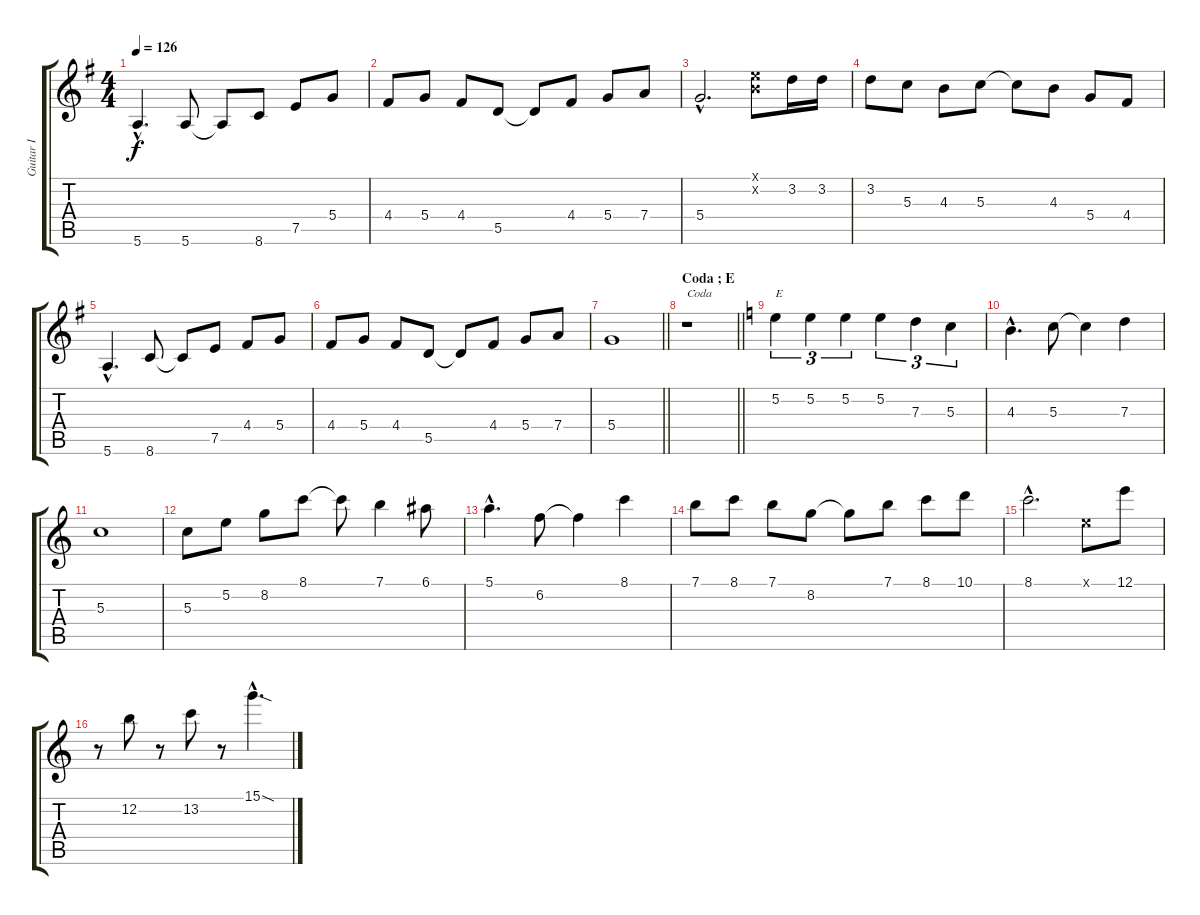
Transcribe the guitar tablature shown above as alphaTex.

\track ("Guitar I" "Guitar I") {instrument overdrivenguitar}
\staff {score tabs}
\tuning (E4 B3 G3 D3 A2 E2) {hide}
\ts (4 4)
\tempo 126
\clef g2
\ks g
5.6{hac}.4{d dy f} 5.6.8 5.6{t}.8 8.6.8 7.5.8 5.4.8 |
4.4.8 5.4.8 4.4.8 5.5.8 5.5{t}.8 4.4.8 5.4.8 7.4.8 |
5.4{hac}.2{d} (0.1{x} 0.2{x}).8 3.2.16 3.2.16 |
3.2.8 5.3.8 4.3.8 5.3.8 5.3{t}.8 4.3.8 5.4.8 4.4.8 |
5.6{hac}.4{d} 8.6.8 8.6{t}.8 7.5.8 4.4.8 5.4.8 |
4.4.8 5.4.8 4.4.8 5.5.8 5.5{t}.8 4.4.8 5.4.8 7.4.8 |
\barLineRight lightlight
5.4.1 |
\section ("" "Coda ; E")
\barLineRight lightlight
r.1{txt "Coda"} |
\ks c
5.2.4{tu (3 2) txt "E"} 5.2.4{tu (3 2)} 5.2.4{tu (3 2)} 5.2.4{tu (3 2)} 7.3.4{tu (3 2)} 5.3.4{tu (3 2)} |
4.3{hac}.4{d} 5.3.8 5.3{t}.4 7.3.4 |
5.3.1 |
5.3.8 5.2.8 8.2.8 8.1.8 8.1{t}.8 7.1.4 6.1.8 |
5.1{hac}.4{d} 6.2.8 6.2{t}.4 8.1.4 |
7.1.8 8.1.8 7.1.8 8.2.8 8.2{t}.8 7.1.8 8.1.8 10.1.8 |
8.1{hac}.2{d} 0.1{x}.8 12.1.8 |
r.8 12.2.8 r.8 13.2.8 r.8 15.1{sod hac}.4{d}
